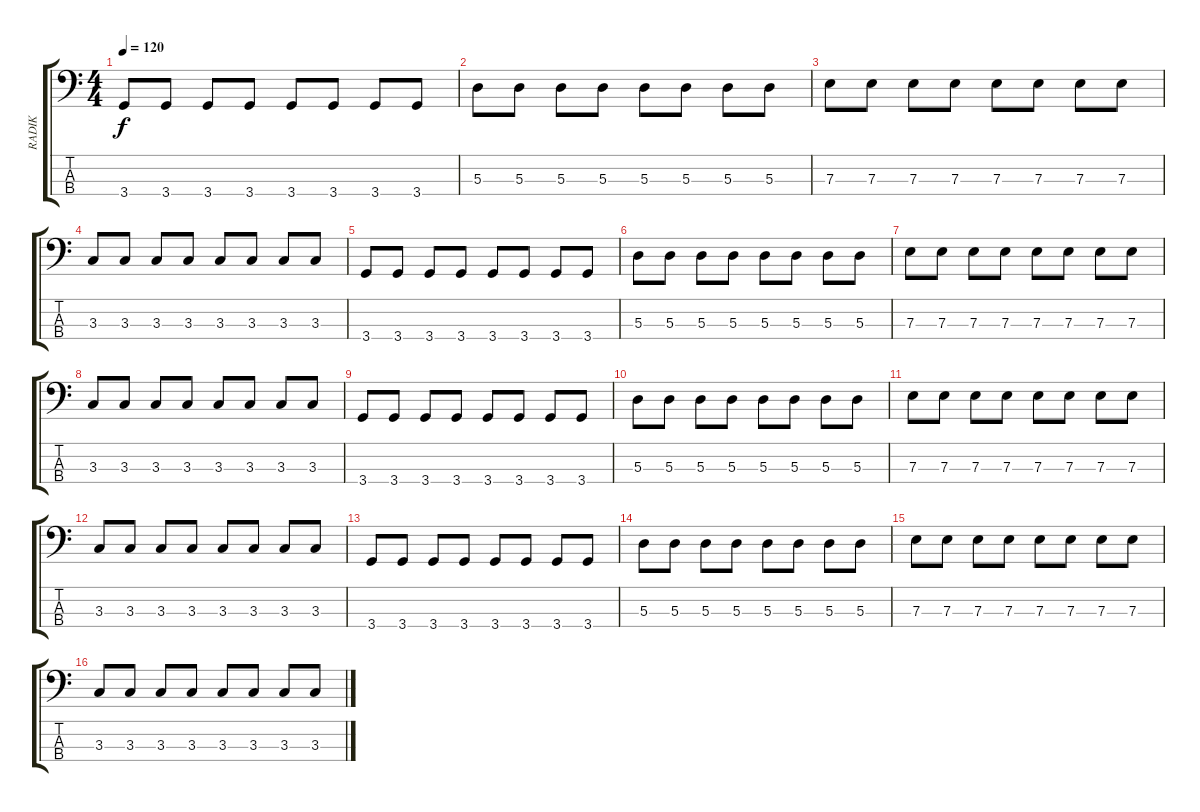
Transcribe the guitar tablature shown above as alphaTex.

\track ("RADIK" "RADIK") {instrument electricbasspick}
\staff {score tabs}
\tuning (G2 D2 A1 E1) {hide}
\ts (4 4)
\tempo 120
\clef f4
\ks c
3.4.8{dy f} 3.4.8 3.4.8 3.4.8 3.4.8 3.4.8 3.4.8 3.4.8 |
5.3.8 5.3.8 5.3.8 5.3.8 5.3.8 5.3.8 5.3.8 5.3.8 |
7.3.8 7.3.8 7.3.8 7.3.8 7.3.8 7.3.8 7.3.8 7.3.8 |
3.3.8 3.3.8 3.3.8 3.3.8 3.3.8 3.3.8 3.3.8 3.3.8 |
3.4.8 3.4.8 3.4.8 3.4.8 3.4.8 3.4.8 3.4.8 3.4.8 |
5.3.8 5.3.8 5.3.8 5.3.8 5.3.8 5.3.8 5.3.8 5.3.8 |
7.3.8 7.3.8 7.3.8 7.3.8 7.3.8 7.3.8 7.3.8 7.3.8 |
3.3.8 3.3.8 3.3.8 3.3.8 3.3.8 3.3.8 3.3.8 3.3.8 |
3.4.8 3.4.8 3.4.8 3.4.8 3.4.8 3.4.8 3.4.8 3.4.8 |
5.3.8 5.3.8 5.3.8 5.3.8 5.3.8 5.3.8 5.3.8 5.3.8 |
7.3.8 7.3.8 7.3.8 7.3.8 7.3.8 7.3.8 7.3.8 7.3.8 |
3.3.8 3.3.8 3.3.8 3.3.8 3.3.8 3.3.8 3.3.8 3.3.8 |
3.4.8 3.4.8 3.4.8 3.4.8 3.4.8 3.4.8 3.4.8 3.4.8 |
5.3.8 5.3.8 5.3.8 5.3.8 5.3.8 5.3.8 5.3.8 5.3.8 |
7.3.8 7.3.8 7.3.8 7.3.8 7.3.8 7.3.8 7.3.8 7.3.8 |
3.3.8 3.3.8 3.3.8 3.3.8 3.3.8 3.3.8 3.3.8 3.3.8
